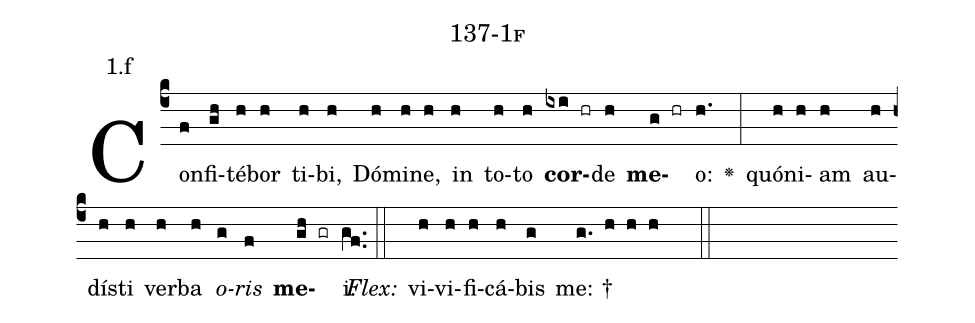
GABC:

name: 137-1f;
annotation: 1.f;
%%
(c4)Con(f)fi(gh)té(h)bor(h) ti(h)bi,(h) Dó(h)mi(h)ne,(h) in(h) to(h)to(h) <b>cor</b>(ixi hr)de(h) <b>me</b>(g hr)o:(h.) <v>\greheightstar</v>(:) quón(h)i(h)am(h) au(h)dís(h)ti(h) ver(h)ba(h) <i>o</i>(g)<i>ris</i>(f) <b>me</b>(gh gr)i.(gf..) (::)
<i>Flex:</i>()  vi(h)vi(h)fi(h)cá(h)bis(g) me: †(g. h h h  ::)

%E(h) u(h) o(g) u(f) a(gh) e.(gf..) (::)
